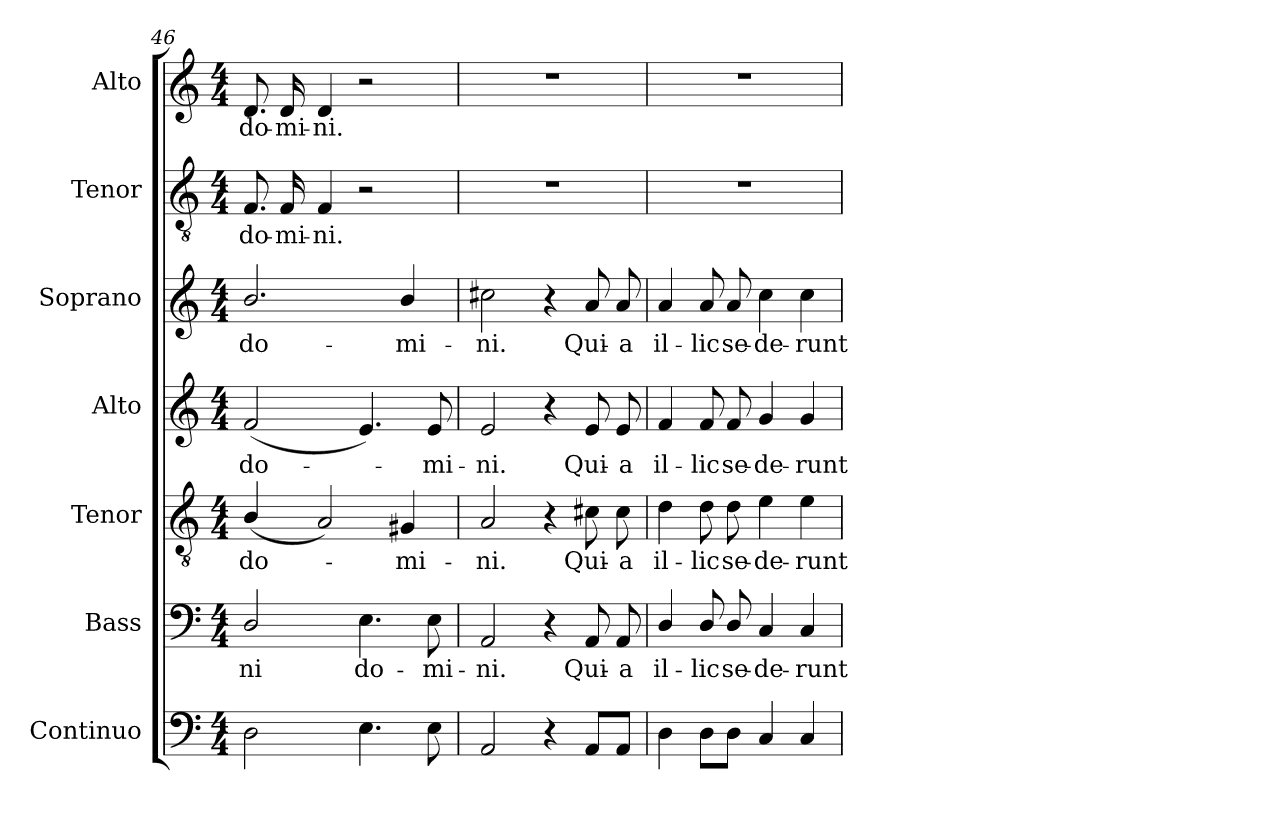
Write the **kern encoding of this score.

**kern	**kern	**text	**kern	**text	**kern	**text	**kern	**text	**kern	**text	**kern	**text
*part7	*part6	*part6	*part5	*part5	*part4	*part4	*part3	*part3	*part2	*part2	*part1	*part1
*staff7	*staff6	*staff6	*staff5	*staff5	*staff4	*staff4	*staff3	*staff3	*staff2	*staff2	*staff1	*staff1
*I"Continuo	*I"Bass	*	*I"Tenor	*	*I"Alto	*	*I"Soprano	*	*I"Tenor	*	*I"Alto	*
*I'Cont.	*I'B.	*	*I'T.	*	*I'A.	*	*I'S.	*	*I'T.	*	*I'A.	*
*clefF4	*clefF4	*	*clefGv2	*	*clefG2	*	*clefG2	*	*clefGv2	*	*clefG2	*
*	*	*	*ITrd7c12	*	*	*	*	*	*ITrd7c12	*	*	*
*k[]	*k[]	*	*k[]	*	*k[]	*	*k[]	*	*k[]	*	*k[]	*
*C:	*C:	*	*C:	*	*C:	*	*C:	*	*C:	*	*C:	*
*M4/4	*M4/4	*	*M4/4	*	*M4/4	*	*M4/4	*	*M4/4	*	*M4/4	*
=46	=46	=46	=46	=46	=46	=46	=46	=46	=46	=46	=46	=46
!	!	!LO:LY:b:color=#000000	!	!	!	!	!	!	!	!	!	!
!	!	!	!	!LO:LY:b:color=#000000	!	!	!	!	!	!	!	!
!	!	!	!	!	!	!LO:LY:b:color=#000000	!	!	!	!	!	!
!	!	!	!	!	!	!	!	!LO:LY:b:color=#000000	!	!	!	!
!	!	!	!	!	!	!	!	!	!	!LO:LY:b:color=#000000	!	!
!	!	!	!	!	!	!	!	!	!	!	!	!LO:LY:b:color=#000000
2Di\	2Di/	-ni	(4BBi/	do-	(2fi/	do-	2.bi/	do-	8.FFi/	do-	8.di/	do-
!	!	!	!	!	!	!	!	!	!	!LO:LY:b:color=#000000	!	!
!	!	!	!	!	!	!	!	!	!	!	!	!LO:LY:b:color=#000000
.	.	.	.	.	.	.	.	.	16FFi/	-mi-	16di/	-mi-
!	!	!	!	!	!	!	!	!	!	!LO:LY:b:color=#000000	!	!
!	!	!	!	!	!	!	!	!	!	!	!	!LO:LY:b:color=#000000
.	.	.	2AAi/)	.	.	.	.	.	4FFi/	-ni.	4di/	-ni.
!	!	!LO:LY:b:color=#000000	!	!	!	!	!	!	!	!	!	!
4.Ei\	4.Ei\	do-	.	.	4.ei/)	.	.	.	2r	.	2r	.
!	!	!	!	!LO:LY:b:color=#000000	!	!	!	!	!	!	!	!
!	!	!	!	!	!	!	!	!LO:LY:b:color=#000000	!	!	!	!
.	.	.	4GG#Xi/	-mi-	.	.	4bi/	-mi-	.	.	.	.
!	!	!LO:LY:b:color=#000000	!	!	!	!	!	!	!	!	!	!
!	!	!	!	!	!	!LO:LY:b:color=#000000	!	!	!	!	!	!
8Ei\	8Ei\	-mi-	.	.	8ei/	-mi-	.	.	.	.	.	.
=47	=47	=47	=47	=47	=47	=47	=47	=47	=47	=47	=47	=47
!	!	!LO:LY:b:color=#000000	!	!	!	!	!	!	!	!	!	!
!	!	!	!	!LO:LY:b:color=#000000	!	!	!	!	!	!	!	!
!	!	!	!	!	!	!LO:LY:b:color=#000000	!	!	!	!	!	!
!	!	!	!	!	!	!	!	!LO:LY:b:color=#000000	!	!	!	!
2AAi/	2AAi/	-ni.	2AAi/	-ni.	2ei/	-ni.	2cc#Xi\	-ni.	1r	.	1r	.
4r	4r	.	4r	.	4r	.	4r	.	.	.	.	.
!	!	!LO:LY:b:color=#000000	!	!	!	!	!	!	!	!	!	!
!	!	!	!	!LO:LY:b:color=#000000	!	!	!	!	!	!	!	!
!	!	!	!	!	!	!LO:LY:b:color=#000000	!	!	!	!	!	!
!	!	!	!	!	!	!	!	!LO:LY:b:color=#000000	!	!	!	!
8AAi/L	8AAi/	Qui-	8C#Xi\	Qui-	8ei/	Qui-	8ai/	Qui-	.	.	.	.
!	!	!LO:LY:b:color=#000000	!	!	!	!	!	!	!	!	!	!
!	!	!	!	!LO:LY:b:color=#000000	!	!	!	!	!	!	!	!
!	!	!	!	!	!	!LO:LY:b:color=#000000	!	!	!	!	!	!
!	!	!	!	!	!	!	!	!LO:LY:b:color=#000000	!	!	!	!
8AAi/J	8AAi/	-a	8C#i\	-a	8ei/	-a	8ai/	-a	.	.	.	.
=48	=48	=48	=48	=48	=48	=48	=48	=48	=48	=48	=48	=48
!	!	!LO:LY:b:color=#000000	!	!	!	!	!	!	!	!	!	!
!	!	!	!	!LO:LY:b:color=#000000	!	!	!	!	!	!	!	!
!	!	!	!	!	!	!LO:LY:b:color=#000000	!	!	!	!	!	!
!	!	!	!	!	!	!	!	!LO:LY:b:color=#000000	!	!	!	!
4Di\	4Di/	il-	4Di\	il-	4fi/	il-	4ai/	il-	1r	.	1r	.
!	!	!LO:LY:b:color=#000000	!	!	!	!	!	!	!	!	!	!
!	!	!	!	!LO:LY:b:color=#000000	!	!	!	!	!	!	!	!
!	!	!	!	!	!	!LO:LY:b:color=#000000	!	!	!	!	!	!
!	!	!	!	!	!	!	!	!LO:LY:b:color=#000000	!	!	!	!
8Di\L	8Di/	-lic	8Di\	-lic	8fi/	-lic	8ai/	-lic	.	.	.	.
!	!	!LO:LY:b:color=#000000	!	!	!	!	!	!	!	!	!	!
!	!	!	!	!LO:LY:b:color=#000000	!	!	!	!	!	!	!	!
!	!	!	!	!	!	!LO:LY:b:color=#000000	!	!	!	!	!	!
!	!	!	!	!	!	!	!	!LO:LY:b:color=#000000	!	!	!	!
8Di\J	8Di/	se-	8Di\	se-	8fi/	se-	8ai/	se-	.	.	.	.
!	!	!LO:LY:b:color=#000000	!	!	!	!	!	!	!	!	!	!
!	!	!	!	!LO:LY:b:color=#000000	!	!	!	!	!	!	!	!
!	!	!	!	!	!	!LO:LY:b:color=#000000	!	!	!	!	!	!
!	!	!	!	!	!	!	!	!LO:LY:b:color=#000000	!	!	!	!
4Ci/	4Ci/	-de-	4Ei\	-de-	4gi/	-de-	4cci\	-de-	.	.	.	.
!	!	!LO:LY:b:color=#000000	!	!	!	!	!	!	!	!	!	!
!	!	!	!	!LO:LY:b:color=#000000	!	!	!	!	!	!	!	!
!	!	!	!	!	!	!LO:LY:b:color=#000000	!	!	!	!	!	!
!	!	!	!	!	!	!	!	!LO:LY:b:color=#000000	!	!	!	!
4Ci/	4Ci/	-runt	4Ei\	-runt	4gi/	-runt	4cci\	-runt	.	.	.	.
=	=	=	=	=	=	=	=	=	=	=	=	=
*-	*-	*-	*-	*-	*-	*-	*-	*-	*-	*-	*-	*-
